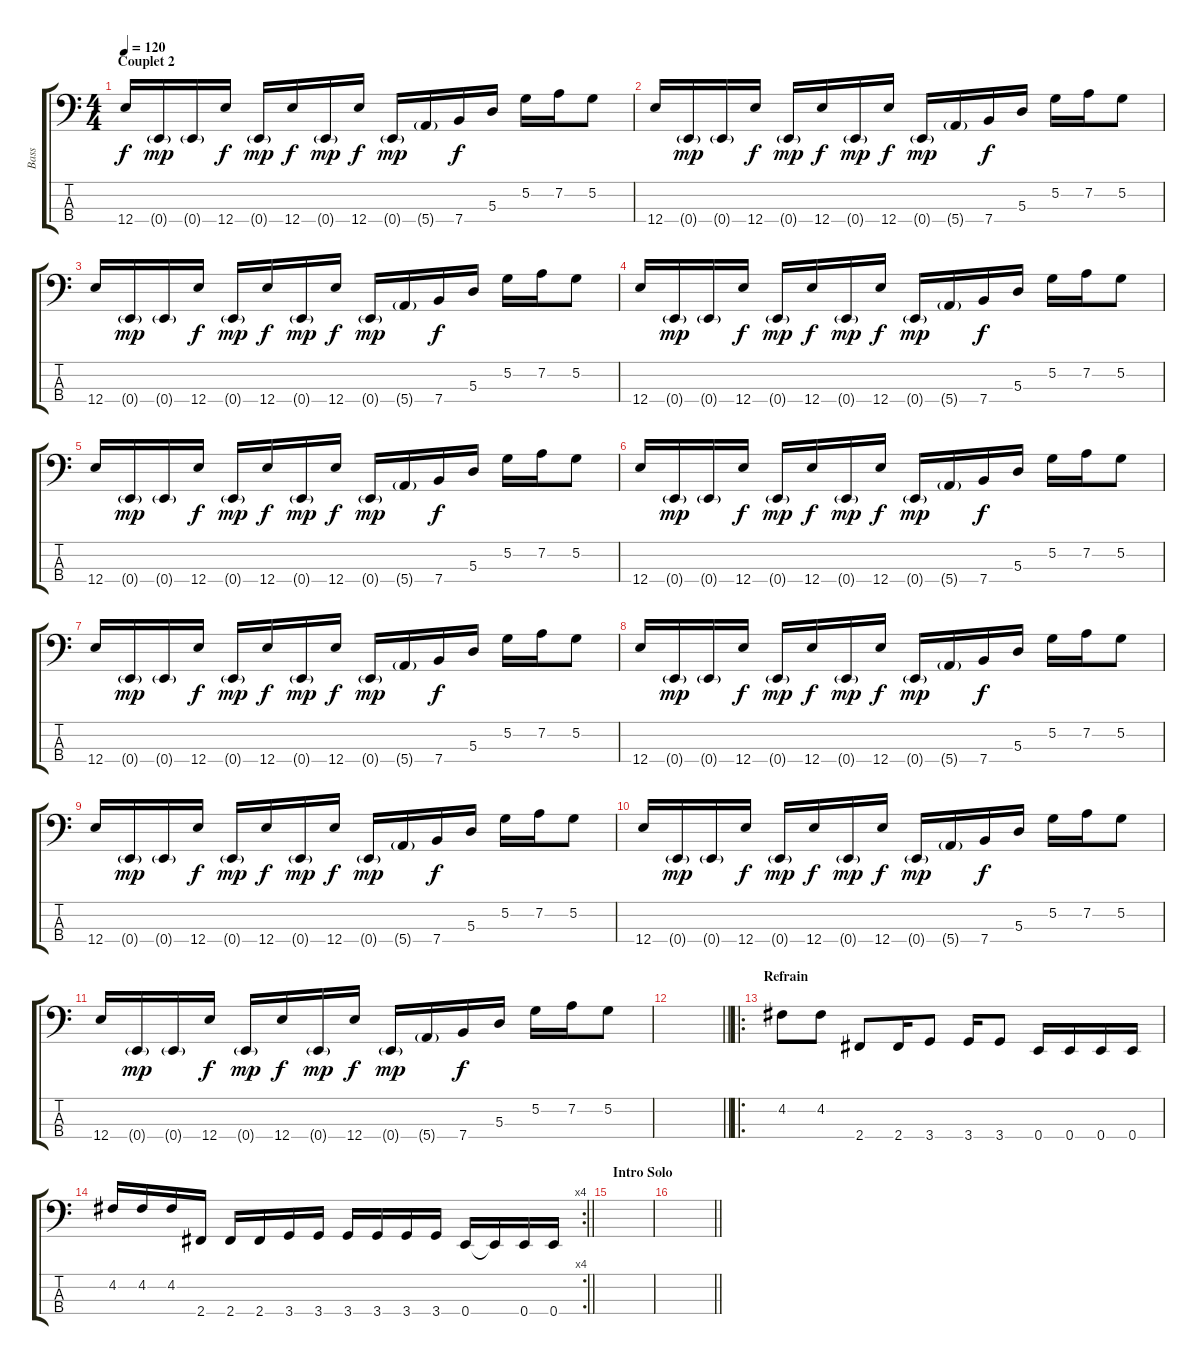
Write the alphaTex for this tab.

\track ("Bass" "Bass") {instrument electricbassfinger}
\staff {score tabs}
\tuning (G2 D2 A1 E1) {hide}
\ts (4 4)
\section ("" "Couplet 2")
\tempo 120
\clef f4
\ks c
12.4.16{dy f} 0.4{g}.16{dy mp} 0.4{g}.16 12.4.16{dy f} 0.4{g}.16{dy mp} 12.4.16{dy f} 0.4{g}.16{dy mp} 12.4.16{dy f} 0.4{g}.16{dy mp} 5.4{g}.16 7.4.16{dy f} 5.3.16 5.2.16 7.2.16 5.2.8 |
12.4.16 0.4{g}.16{dy mp} 0.4{g}.16 12.4.16{dy f} 0.4{g}.16{dy mp} 12.4.16{dy f} 0.4{g}.16{dy mp} 12.4.16{dy f} 0.4{g}.16{dy mp} 5.4{g}.16 7.4.16{dy f} 5.3.16 5.2.16 7.2.16 5.2.8 |
12.4.16 0.4{g}.16{dy mp} 0.4{g}.16 12.4.16{dy f} 0.4{g}.16{dy mp} 12.4.16{dy f} 0.4{g}.16{dy mp} 12.4.16{dy f} 0.4{g}.16{dy mp} 5.4{g}.16 7.4.16{dy f} 5.3.16 5.2.16 7.2.16 5.2.8 |
12.4.16 0.4{g}.16{dy mp} 0.4{g}.16 12.4.16{dy f} 0.4{g}.16{dy mp} 12.4.16{dy f} 0.4{g}.16{dy mp} 12.4.16{dy f} 0.4{g}.16{dy mp} 5.4{g}.16 7.4.16{dy f} 5.3.16 5.2.16 7.2.16 5.2.8 |
12.4.16 0.4{g}.16{dy mp} 0.4{g}.16 12.4.16{dy f} 0.4{g}.16{dy mp} 12.4.16{dy f} 0.4{g}.16{dy mp} 12.4.16{dy f} 0.4{g}.16{dy mp} 5.4{g}.16 7.4.16{dy f} 5.3.16 5.2.16 7.2.16 5.2.8 |
12.4.16 0.4{g}.16{dy mp} 0.4{g}.16 12.4.16{dy f} 0.4{g}.16{dy mp} 12.4.16{dy f} 0.4{g}.16{dy mp} 12.4.16{dy f} 0.4{g}.16{dy mp} 5.4{g}.16 7.4.16{dy f} 5.3.16 5.2.16 7.2.16 5.2.8 |
12.4.16 0.4{g}.16{dy mp} 0.4{g}.16 12.4.16{dy f} 0.4{g}.16{dy mp} 12.4.16{dy f} 0.4{g}.16{dy mp} 12.4.16{dy f} 0.4{g}.16{dy mp} 5.4{g}.16 7.4.16{dy f} 5.3.16 5.2.16 7.2.16 5.2.8 |
12.4.16 0.4{g}.16{dy mp} 0.4{g}.16 12.4.16{dy f} 0.4{g}.16{dy mp} 12.4.16{dy f} 0.4{g}.16{dy mp} 12.4.16{dy f} 0.4{g}.16{dy mp} 5.4{g}.16 7.4.16{dy f} 5.3.16 5.2.16 7.2.16 5.2.8 |
12.4.16 0.4{g}.16{dy mp} 0.4{g}.16 12.4.16{dy f} 0.4{g}.16{dy mp} 12.4.16{dy f} 0.4{g}.16{dy mp} 12.4.16{dy f} 0.4{g}.16{dy mp} 5.4{g}.16 7.4.16{dy f} 5.3.16 5.2.16 7.2.16 5.2.8 |
12.4.16 0.4{g}.16{dy mp} 0.4{g}.16 12.4.16{dy f} 0.4{g}.16{dy mp} 12.4.16{dy f} 0.4{g}.16{dy mp} 12.4.16{dy f} 0.4{g}.16{dy mp} 5.4{g}.16 7.4.16{dy f} 5.3.16 5.2.16 7.2.16 5.2.8 |
12.4.16 0.4{g}.16{dy mp} 0.4{g}.16 12.4.16{dy f} 0.4{g}.16{dy mp} 12.4.16{dy f} 0.4{g}.16{dy mp} 12.4.16{dy f} 0.4{g}.16{dy mp} 5.4{g}.16 7.4.16{dy f} 5.3.16 5.2.16 7.2.16 5.2.8 |
\barLineRight lightlight
|
\ro
\section ("" "Refrain")
4.2.8 4.2.8 2.4.8 2.4.16 3.4.8 3.4.16 3.4.8 0.4.16 0.4.16 0.4.16 0.4.16 |
\rc 4
\barLineRight lightlight
4.2.16 4.2.16 4.2.16 2.4.16 2.4.16 2.4.16 3.4.16 3.4.16 3.4.16 3.4.16 3.4.16 3.4.16 0.4.16 0.4{t}.16 0.4.16 0.4.16 |
\section ("" "Intro Solo")
|
\barLineRight lightlight
